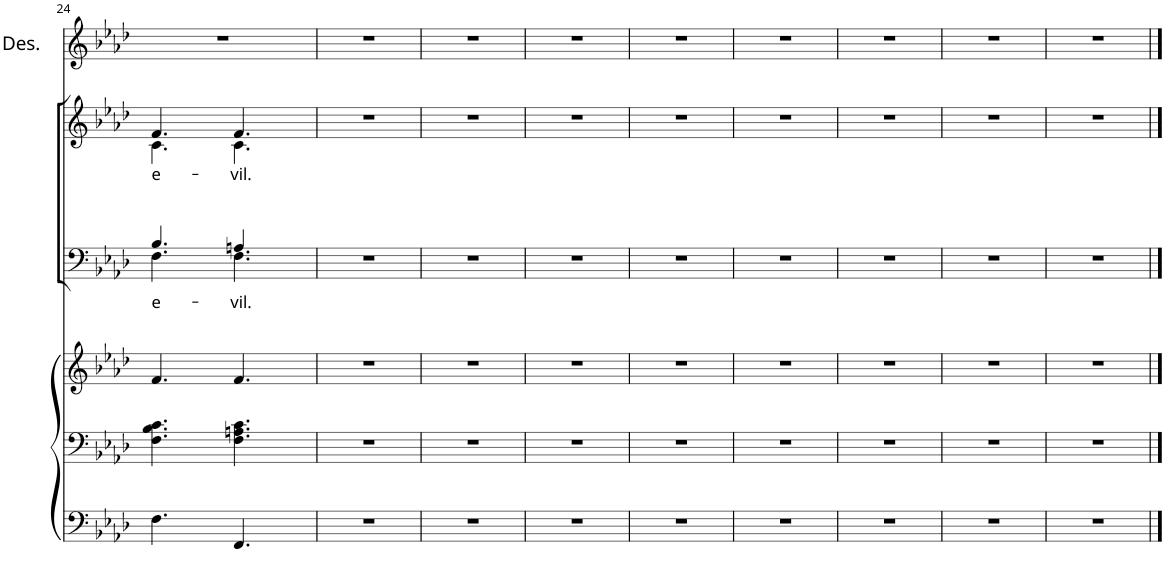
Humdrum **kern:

**kern	**kern	**kern	**kern	**text	**kern	**text	**kern
*part6	*part5	*part4	*part3	*part3	*part2	*part2	*part1
*staff6	*staff5	*staff4	*staff3	*staff3	*staff2	*staff2	*staff1
*	*	*	*	*	*	*	*I"Celebrant
!!LO:PB:g=z
*clefF4	*clefF4	*clefG2	*clefF4	*	*clefG2	*	*clefG2
*k[b-e-a-d-]	*k[b-e-a-d-]	*k[b-e-a-d-]	*k[b-e-a-d-]	*	*k[b-e-a-d-]	*	*k[b-e-a-d-]
*M6/8	*M6/8	*M6/8	*M6/8	*	*M6/8	*	*M6/8
=24	=24	=24	=24	=24	=24	=24	=24
*	*	*	*^	*	*	*	*
!	!	!	!	!	!LO:LY:b	!	!LO:LY:b	!
*	*	*	*	*	*	*^	*	*
4.F\	4.F\ 4.B-\ 4.c\	4.f/	4.F\	4.B-/	e-	4.f/	4.c\	e-	2.r
!	!	!	!	!	!LO:LY:b	!	!	!LO:LY:b	!
4.FF/	4.F\ 4.An\ 4.c\	4.f/	4.F\	4.An/	-vil.	4.f/	4.c\	-vil.	.
*	*	*	*v	*v	*	*	*	*	*
*	*	*	*	*	*v	*v	*	*
=25	=25	=25	=25	=25	=25	=25	=25
2.r	2.r	2.r	2.r	.	2.r	.	2.r
=26	=26	=26	=26	=26	=26	=26	=26
2.r	2.r	2.r	2.r	.	2.r	.	2.r
=27	=27	=27	=27	=27	=27	=27	=27
2.r	2.r	2.r	2.r	.	2.r	.	2.r
=28	=28	=28	=28	=28	=28	=28	=28
2.r	2.r	2.r	2.r	.	2.r	.	2.r
=29	=29	=29	=29	=29	=29	=29	=29
2.r	2.r	2.r	2.r	.	2.r	.	2.r
=30	=30	=30	=30	=30	=30	=30	=30
2.r	2.r	2.r	2.r	.	2.r	.	2.r
=31	=31	=31	=31	=31	=31	=31	=31
2.r	2.r	2.r	2.r	.	2.r	.	2.r
=32	=32	=32	=32	=32	=32	=32	=32
2.r	2.r	2.r	2.r	.	2.r	.	2.r
==	==	==	==	==	==	==	==
*-	*-	*-	*-	*-	*-	*-	*-
